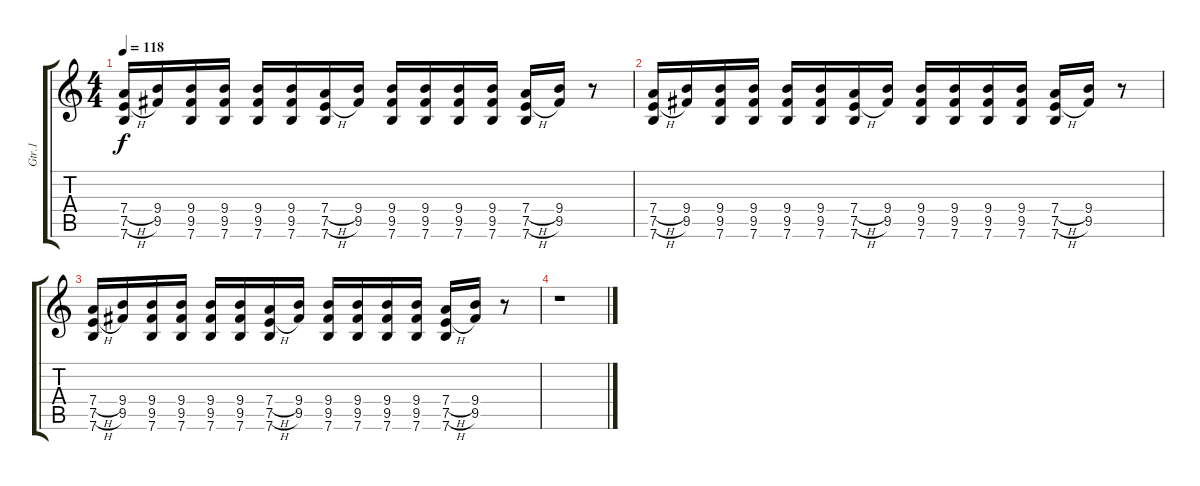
\track ("Gtr.1" "Gtr.1") {instrument distortionguitar}
\staff {score tabs}
\tuning (E4 B3 G3 D3 A2 E2) {hide}
\ts (4 4)
\tempo 118
\clef g2
\ks c
(7.4{h} 7.5{h} 7.6).16{dy f} (9.4 9.5).16 (9.4 9.5 7.6).16 (9.4 9.5 7.6).16 (9.4 9.5 7.6).16 (9.4 9.5 7.6).16 (7.4{h} 7.5{h} 7.6).16 (9.4 9.5).16 (9.4 9.5 7.6).16 (9.4 9.5 7.6).16 (9.4 9.5 7.6).16 (9.4 9.5 7.6).16 (7.4{h} 7.5{h} 7.6).16 (9.4 9.5).16 r.8 |
(7.4{h} 7.5{h} 7.6).16 (9.4 9.5).16 (9.4 9.5 7.6).16 (9.4 9.5 7.6).16 (9.4 9.5 7.6).16 (9.4 9.5 7.6).16 (7.4{h} 7.5{h} 7.6).16 (9.4 9.5).16 (9.4 9.5 7.6).16 (9.4 9.5 7.6).16 (9.4 9.5 7.6).16 (9.4 9.5 7.6).16 (7.4{h} 7.5{h} 7.6).16 (9.4 9.5).16 r.8 |
(7.4{h} 7.5{h} 7.6).16 (9.4 9.5).16 (9.4 9.5 7.6).16 (9.4 9.5 7.6).16 (9.4 9.5 7.6).16 (9.4 9.5 7.6).16 (7.4{h} 7.5{h} 7.6).16 (9.4 9.5).16 (9.4 9.5 7.6).16 (9.4 9.5 7.6).16 (9.4 9.5 7.6).16 (9.4 9.5 7.6).16 (7.4{h} 7.5{h} 7.6).16 (9.4 9.5).16 r.8 |
r.1
